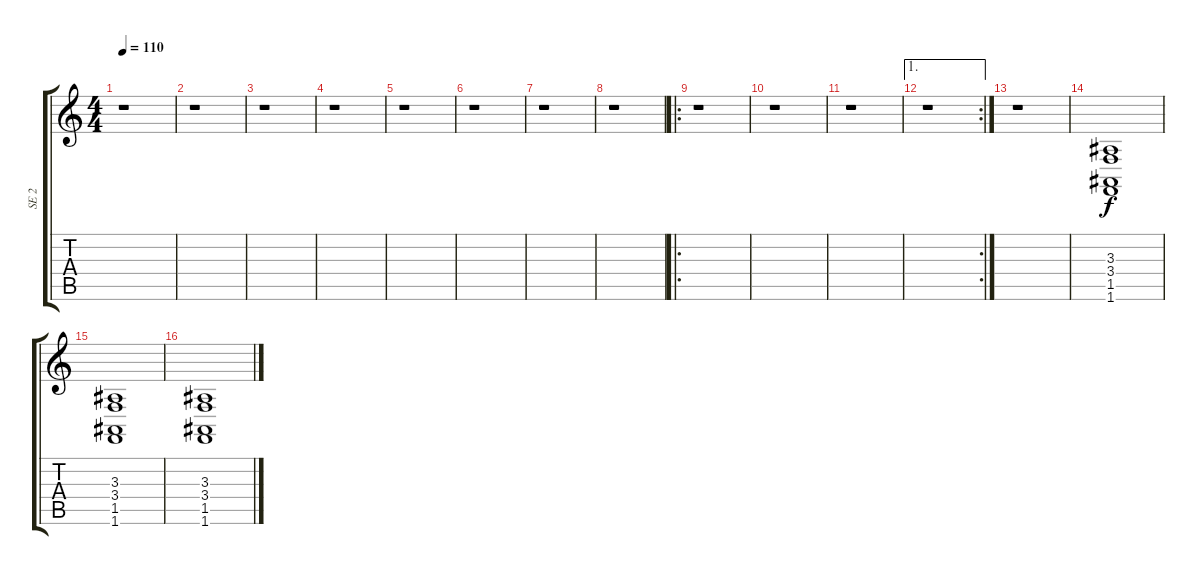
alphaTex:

\track ("SE 2" "SE 2") {instrument stringensemble1}
\staff {score tabs}
\tuning (E4 B3 G3 D3 A2 E2) {hide}
\ts (4 4)
\tempo 110
\clef g2
\ks c
r.1{dy f} |
r.1 |
r.1 |
r.1 |
\section ("" "")
r.1 |
r.1 |
r.1 |
r.1 |
\ro
r.1 |
r.1 |
r.1 |
\ae 1
\rc 2
r.1 |
r.1 |
(3.3 3.4 1.5 1.6).1 |
(3.3 3.4 1.5 1.6).1 |
(3.3 3.4 1.5 1.6).1
